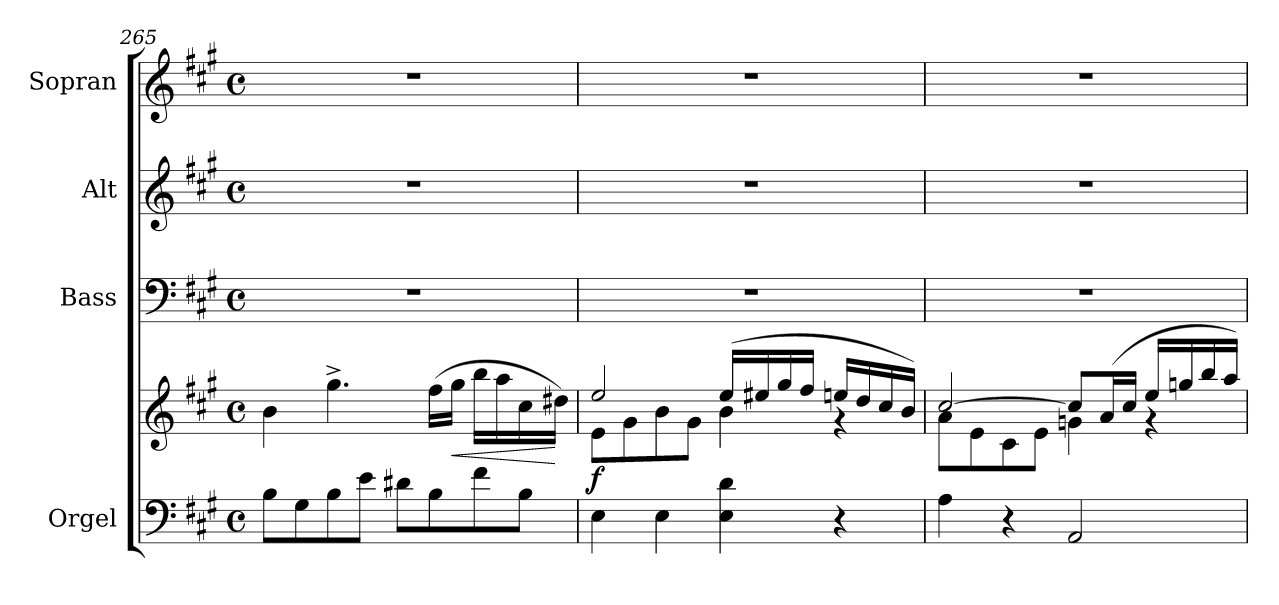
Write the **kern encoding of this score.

**kern	**kern	**dynam	**kern	**kern	**kern
*part4	*part4	*part4	*part3	*part2	*part1
*staff5	*staff4	*staff4/5	*staff3	*staff2	*staff1
*I"Orgel	*	*	*I"Bass	*I"Alt	*I"Sopran
*	*	*	*I'B.	*I'A.	*I'S.
!!LO:LB:g=z
*clefF4	*clefG2	*	*clefF4	*clefG2	*clefG2
*k[f#c#g#]	*k[f#c#g#]	*	*k[f#c#g#]	*k[f#c#g#]	*k[f#c#g#]
*A:	*A:	*	*A:	*A:	*A:
*M4/4	*M4/4	*	*M4/4	*M4/4	*M4/4
*met(c)	*met(c)	*	*met(c)	*met(c)	*met(c)
=265	=265	=265	=265	=265	=265
8B\L	4b\	.	1r	1r	1r
8G#\	.	.	.	.	.
8B\	4.gg#^>\	.	.	.	.
8e\J	.	.	.	.	.
8d#X\L	.	.	.	.	.
8B\	(>16ff#\LL	.	.	.	.
!	!	!LO:HP:b	!	!	!
.	16gg#\JJ	<	.	.	.
8f#\	16bb\LL	.	.	.	.
.	16aa\	.	.	.	.
8B\J	16cc#\	.	.	.	.
.	16dd#X\JJ)	[	.	.	.
=266	=266	=266	=266	=266	=266
*	*^	*	*	*	*
!	!	!	!LO:DY:b	!	!	!
4E\	2ee/	8e\L	f	1r	1r	1r
.	.	8g#\	.	.	.	.
4E\	.	8b\	.	.	.	.
.	.	8g#\J	.	.	.	.
4E\ 4d\	(>16ee/LL	4b\	.	.	.	.
.	16ee#X/	.	.	.	.	.
.	16gg#/	.	.	.	.	.
.	16ff#/JJ	.	.	.	.	.
4r	16een/LL	4rf	.	.	.	.
.	16dd/	.	.	.	.	.
.	16cc#/	.	.	.	.	.
.	16b/JJ)	.	.	.	.	.
=267	=267	=267	=267	=267	=267	=267
4A\	[>2cc#/	8a\L	.	1r	1r	1r
.	.	8e\	.	.	.	.
4r	.	8c#\	.	.	.	.
.	.	8e\J	.	.	.	.
2AA/	8cc#/L]	4g\	.	.	.	.
.	(>16a/L	.	.	.	.	.
.	16cc#/JJ	.	.	.	.	.
.	16ee/LL	4rf	.	.	.	.
.	16ggn/	.	.	.	.	.
.	16bb/	.	.	.	.	.
.	16aa/JJ)	.	.	.	.	.
*	*v	*v	*	*	*	*
=	=	=	=	=	=
*-	*-	*-	*-	*-	*-
